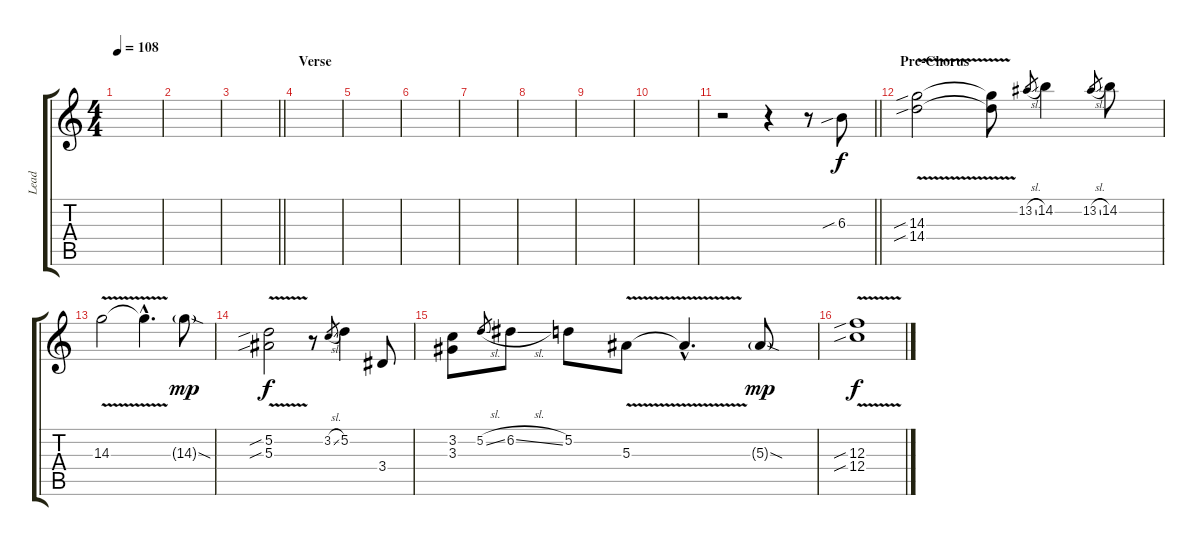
\track ("Lead" "Lead") {instrument overdrivenguitar}
\staff {score tabs}
\tuning (D4 A3 F3 C3 G2 D2) {hide}
\ts (4 4)
\tempo 108
\clef g2
\ks c
|
|
\barLineRight lightlight
|
\section ("" "Verse")
|
|
|
|
|
|
|
\barLineRight lightlight
r.2 r.4 r.8 6.3{sib}.8 |
\section ("" "Pre-Chorus")
(14.3{v sib} 14.4{v sib}).2 (14.3{t} 14.4{t}).8 13.2{sl}.8{gr} 14.2.4 13.2{sl}.8{gr} 14.2.8 |
14.3{v}.2 14.3{hac t}.4{d} 14.3{sod g}.8{dy mp} |
(5.2{sib} 5.3{v sib}).2{dy f} r.8 3.2{sl}.8{gr} 5.2.4 3.4.8 |
(3.2 3.3).8 5.2{sl}.8{gr} 6.2{sl}.8 5.2.8 5.3{v}.8 5.3{hac t}.4{d} 5.3{sod g}.8{dy mp} |
(12.3{v sib} 12.4{v sib}).1{dy f}
